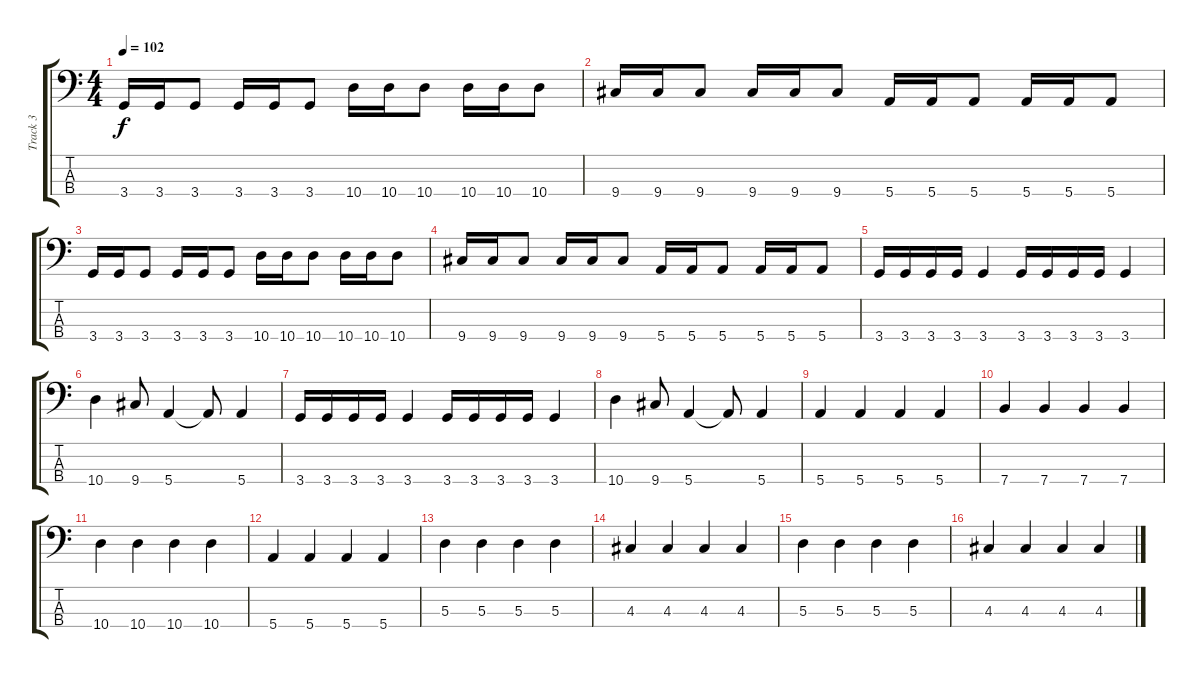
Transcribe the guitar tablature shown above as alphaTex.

\track ("Track 3" "Track 3") {instrument electricbassfinger}
\staff {score tabs}
\tuning (G2 D2 A1 E1) {hide}
\ts (4 4)
\tempo 102
\clef f4
\ks c
3.4.16{dy f} 3.4.16 3.4.8 3.4.16 3.4.16 3.4.8 10.4.16 10.4.16 10.4.8 10.4.16 10.4.16 10.4.8 |
9.4.16 9.4.16 9.4.8 9.4.16 9.4.16 9.4.8 5.4.16 5.4.16 5.4.8 5.4.16 5.4.16 5.4.8 |
3.4.16 3.4.16 3.4.8 3.4.16 3.4.16 3.4.8 10.4.16 10.4.16 10.4.8 10.4.16 10.4.16 10.4.8 |
9.4.16 9.4.16 9.4.8 9.4.16 9.4.16 9.4.8 5.4.16 5.4.16 5.4.8 5.4.16 5.4.16 5.4.8 |
3.4.16 3.4.16 3.4.16 3.4.16 3.4.4 3.4.16 3.4.16 3.4.16 3.4.16 3.4.4 |
10.4.4 9.4.8 5.4.4 5.4{t}.8 5.4.4 |
3.4.16 3.4.16 3.4.16 3.4.16 3.4.4 3.4.16 3.4.16 3.4.16 3.4.16 3.4.4 |
10.4.4 9.4.8 5.4.4 5.4{t}.8 5.4.4 |
5.4.4 5.4.4 5.4.4 5.4.4 |
7.4.4 7.4.4 7.4.4 7.4.4 |
10.4.4 10.4.4 10.4.4 10.4.4 |
5.4.4 5.4.4 5.4.4 5.4.4 |
5.3.4 5.3.4 5.3.4 5.3.4 |
4.3.4 4.3.4 4.3.4 4.3.4 |
5.3.4 5.3.4 5.3.4 5.3.4 |
4.3.4 4.3.4 4.3.4 4.3.4
